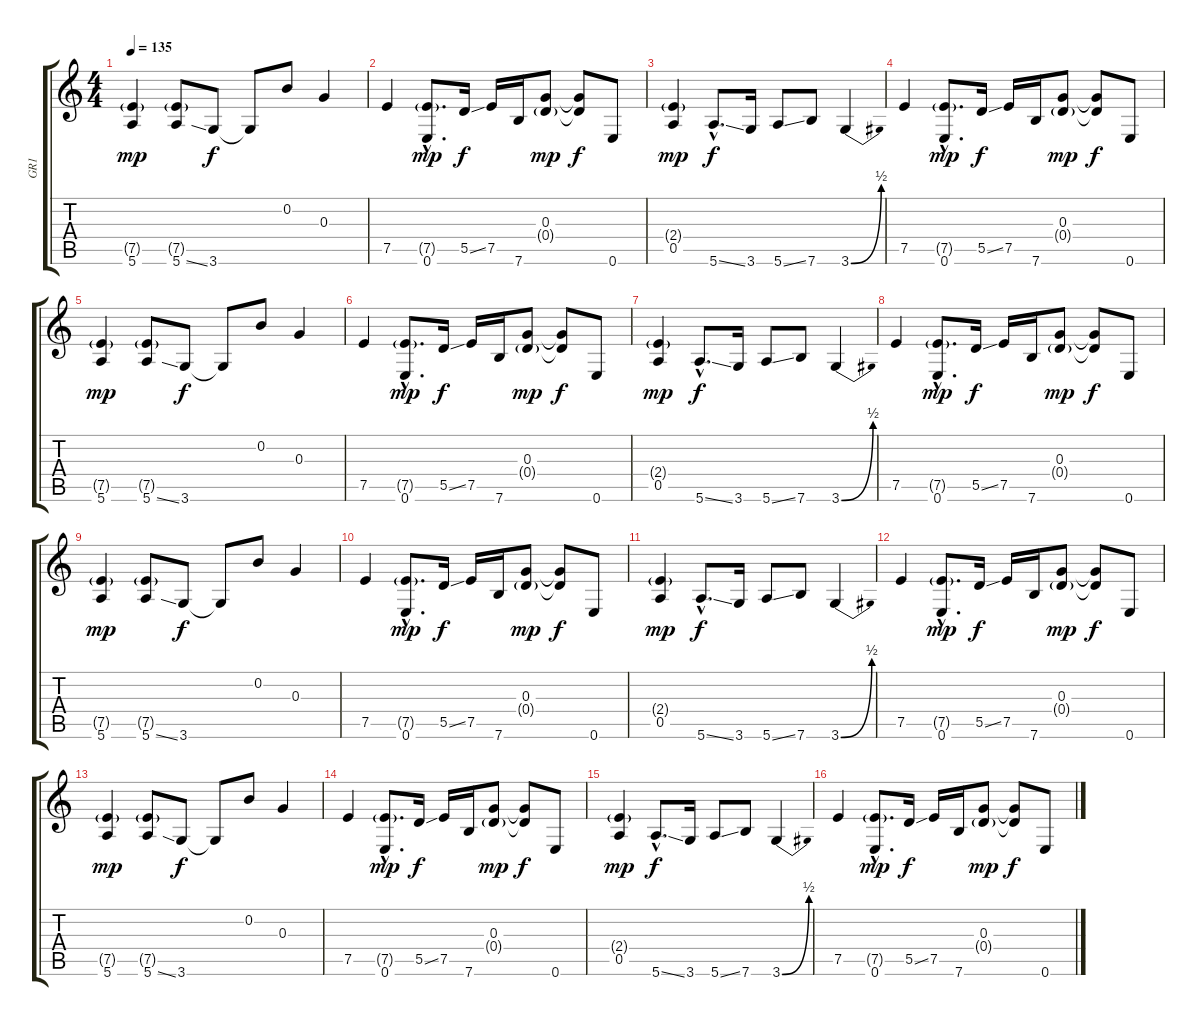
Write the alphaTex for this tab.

\track ("GR1" "GR1") {instrument distortionguitar}
\staff {score tabs}
\tuning (E4 B3 G3 D3 A2 E2) {hide}
\ts (4 4)
\tempo 135
\clef g2
\ks c
(7.5{g} 5.6).4{dy mp} (7.5{g} 5.6{ss}).8 3.6.8{dy f} 3.6{t}.8 0.2.8 0.3.4 |
7.5.4 (7.5{g hac} 0.6{hac}).8{d dy mp} 5.5{ss}.16{dy f} 7.5.16 7.6.16 (0.3 0.4{g}).8{dy mp} (0.3{t} 0.4{t}).8{dy f} 0.6.8 |
(2.4{g} 0.5).4{dy mp} 5.6{ss hac}.8{d dy f} 3.6.16 5.6{ss}.8 7.6.8 3.6{be (bend 0 0 60 2)}.4 |
7.5.4 (7.5{g hac} 0.6{hac}).8{d dy mp} 5.5{ss}.16{dy f} 7.5.16 7.6.16 (0.3 0.4{g}).8{dy mp} (0.3{t} 0.4{t}).8{dy f} 0.6.8 |
(7.5{g} 5.6).4{dy mp} (7.5{g} 5.6{ss}).8 3.6.8{dy f} 3.6{t}.8 0.2.8 0.3.4 |
7.5.4 (7.5{g hac} 0.6{hac}).8{d dy mp} 5.5{ss}.16{dy f} 7.5.16 7.6.16 (0.3 0.4{g}).8{dy mp} (0.3{t} 0.4{t}).8{dy f} 0.6.8 |
(2.4{g} 0.5).4{dy mp} 5.6{ss hac}.8{d dy f} 3.6.16 5.6{ss}.8 7.6.8 3.6{be (bend 0 0 60 2)}.4 |
7.5.4 (7.5{g hac} 0.6{hac}).8{d dy mp} 5.5{ss}.16{dy f} 7.5.16 7.6.16 (0.3 0.4{g}).8{dy mp} (0.3{t} 0.4{t}).8{dy f} 0.6.8 |
(7.5{g} 5.6).4{dy mp} (7.5{g} 5.6{ss}).8 3.6.8{dy f} 3.6{t}.8 0.2.8 0.3.4 |
7.5.4 (7.5{g hac} 0.6{hac}).8{d dy mp} 5.5{ss}.16{dy f} 7.5.16 7.6.16 (0.3 0.4{g}).8{dy mp} (0.3{t} 0.4{t}).8{dy f} 0.6.8 |
(2.4{g} 0.5).4{dy mp} 5.6{ss hac}.8{d dy f} 3.6.16 5.6{ss}.8 7.6.8 3.6{be (bend 0 0 60 2)}.4 |
7.5.4 (7.5{g hac} 0.6{hac}).8{d dy mp} 5.5{ss}.16{dy f} 7.5.16 7.6.16 (0.3 0.4{g}).8{dy mp} (0.3{t} 0.4{t}).8{dy f} 0.6.8 |
(7.5{g} 5.6).4{dy mp} (7.5{g} 5.6{ss}).8 3.6.8{dy f} 3.6{t}.8 0.2.8 0.3.4 |
7.5.4 (7.5{g hac} 0.6{hac}).8{d dy mp} 5.5{ss}.16{dy f} 7.5.16 7.6.16 (0.3 0.4{g}).8{dy mp} (0.3{t} 0.4{t}).8{dy f} 0.6.8 |
(2.4{g} 0.5).4{dy mp} 5.6{ss hac}.8{d dy f} 3.6.16 5.6{ss}.8 7.6.8 3.6{be (bend 0 0 60 2)}.4 |
7.5.4 (7.5{g hac} 0.6{hac}).8{d dy mp} 5.5{ss}.16{dy f} 7.5.16 7.6.16 (0.3 0.4{g}).8{dy mp} (0.3{t} 0.4{t}).8{dy f} 0.6.8
